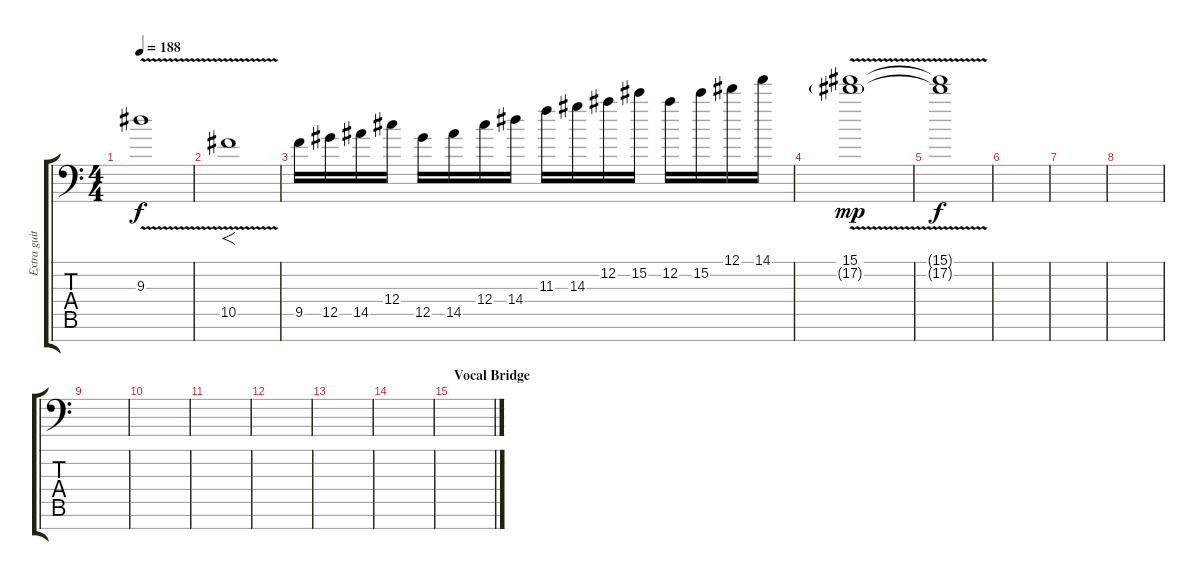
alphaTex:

\track ("Extra guitar" "Extra guit") {instrument overdrivenguitar}
\staff {score tabs}
\tuning (Eb4 Bb3 Gb3 Db3 Ab2 Eb2 Bb1) {hide}
\ts (4 4)
\tempo 188
\clef f4
\ks c
9.3{v}.1{dy f} |
10.5{v}.1{f} |
9.5.16 12.5.16 14.5.16 12.4.16 12.5.16 14.5.16 12.4.16 14.4.16 11.3.16 14.3.16 12.2.16 15.2.16 12.2.16 15.2.16 12.1.16 14.1.16 |
(15.1{v} 17.2{v g}).1{dy mp volume 4} |
(15.1{t} 17.2{t}).1{dy f} |
|
|
|
|
|
|
|
|
|
\section ("" "Vocal Bridge")
